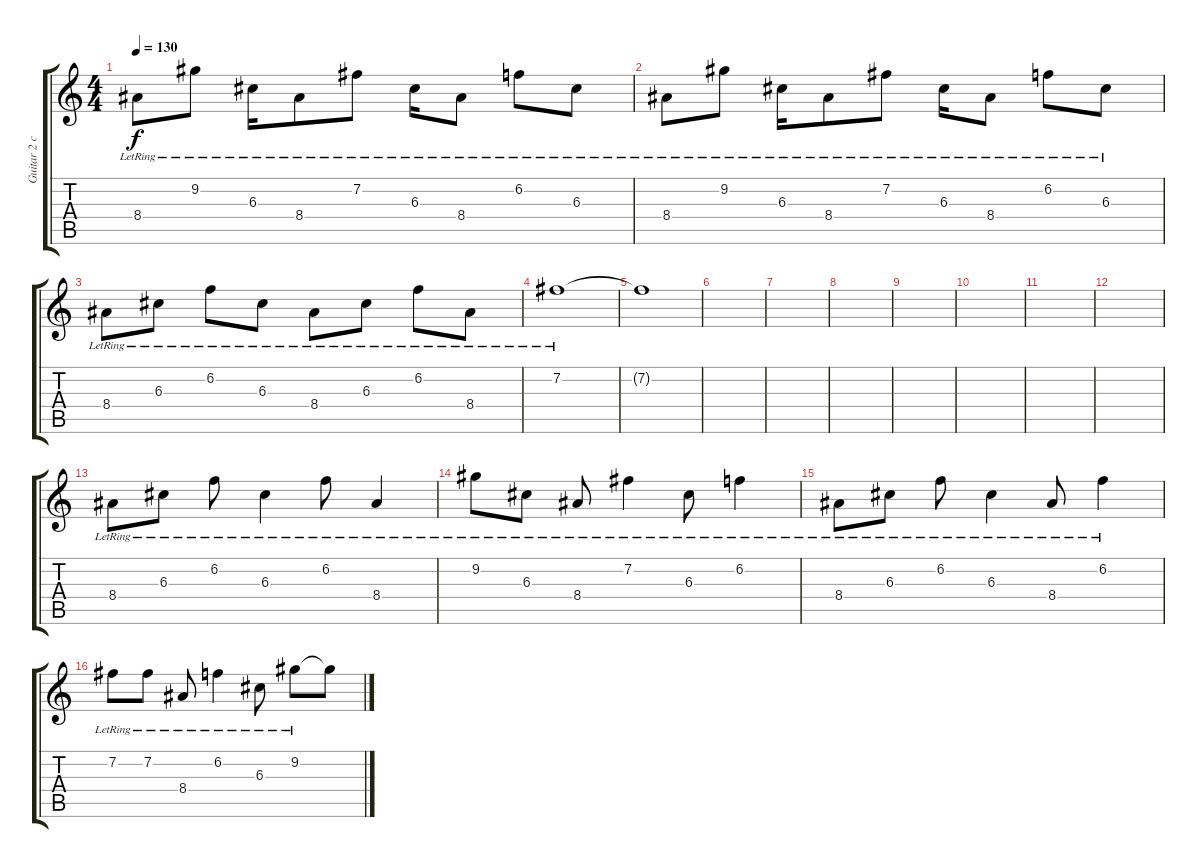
\track ("Guitar 2 clean" "Guitar 2 c") {instrument acousticguitarsteel}
\staff {score tabs}
\tuning (E4 B3 G3 D3 A2 E2) {hide}
\ts (4 4)
\tempo 130
\clef g2
\ks c
8.4{lr}.8{dy f} 9.2{lr}.8 6.3{lr}.16 8.4{lr}.8 7.2{lr}.8 6.3{lr}.16 8.4{lr}.8 6.2{lr}.8 6.3{lr}.8 |
8.4{lr}.8 9.2{lr}.8 6.3{lr}.16 8.4{lr}.8 7.2{lr}.8 6.3{lr}.16 8.4{lr}.8 6.2{lr}.8 6.3{lr}.8 |
8.4{lr}.8 6.3{lr}.8 6.2{lr}.8 6.3{lr}.8 8.4{lr}.8 6.3{lr}.8 6.2{lr}.8 8.4{lr}.8 |
7.2{lr}.1 |
7.2{t}.1 |
|
|
|
|
|
|
|
8.4{lr}.8 6.3{lr}.8 6.2{lr}.8 6.3{lr}.4 6.2{lr}.8 8.4{lr}.4 |
9.2{lr}.8 6.3{lr}.8 8.4{lr}.8 7.2{lr}.4 6.3{lr}.8 6.2{lr}.4 |
8.4{lr}.8 6.3{lr}.8 6.2{lr}.8 6.3{lr}.4 8.4{lr}.8 6.2{lr}.4 |
7.2{lr}.8 7.2{lr}.8 8.4{lr}.8 6.2{lr}.4 6.3{lr}.8 9.2{lr}.8 9.2{t}.8
